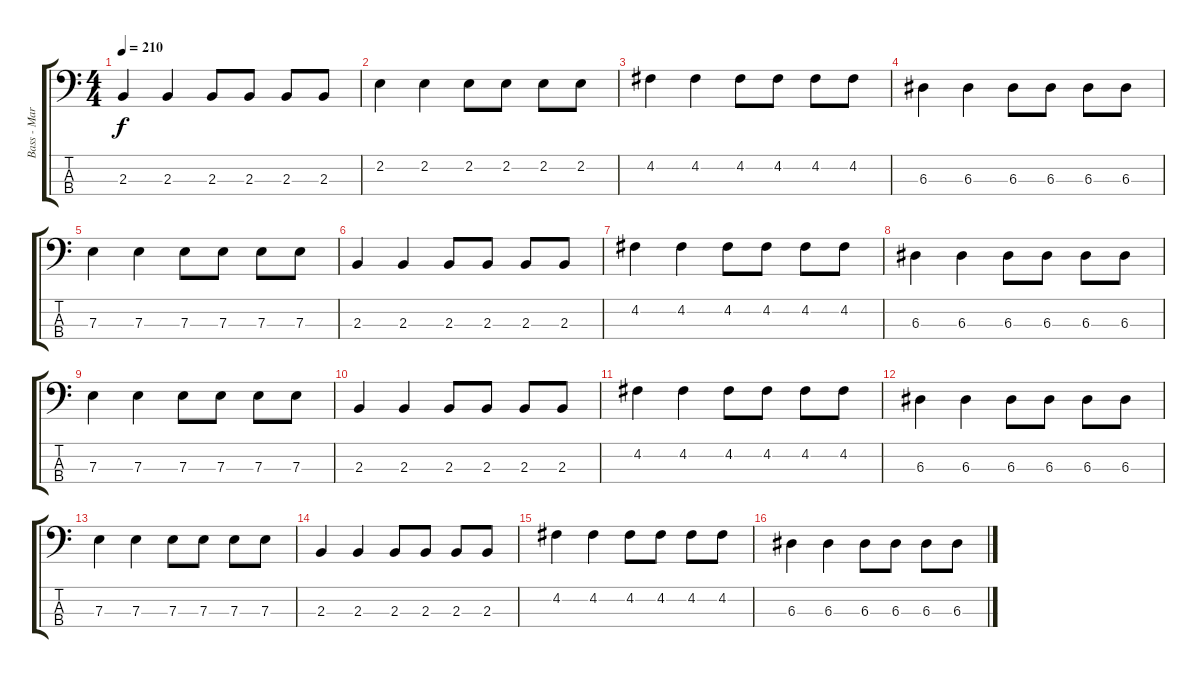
\track ("Bass - Mark Alan Hoppus" "Bass - Mar") {instrument electricbassfinger}
\staff {score tabs}
\tuning (G2 D2 A1 E1) {hide}
\ts (4 4)
\tempo 210
\clef f4
\ks c
2.3.4{dy f} 2.3.4 2.3.8 2.3.8 2.3.8 2.3.8 |
2.2.4 2.2.4 2.2.8 2.2.8 2.2.8 2.2.8 |
4.2.4 4.2.4 4.2.8 4.2.8 4.2.8 4.2.8 |
6.3.4 6.3.4 6.3.8 6.3.8 6.3.8 6.3.8 |
7.3.4 7.3.4 7.3.8 7.3.8 7.3.8 7.3.8 |
2.3.4 2.3.4 2.3.8 2.3.8 2.3.8 2.3.8 |
4.2.4 4.2.4 4.2.8 4.2.8 4.2.8 4.2.8 |
6.3.4 6.3.4 6.3.8 6.3.8 6.3.8 6.3.8 |
7.3.4 7.3.4 7.3.8 7.3.8 7.3.8 7.3.8 |
2.3.4 2.3.4 2.3.8 2.3.8 2.3.8 2.3.8 |
4.2.4 4.2.4 4.2.8 4.2.8 4.2.8 4.2.8 |
6.3.4 6.3.4 6.3.8 6.3.8 6.3.8 6.3.8 |
7.3.4 7.3.4 7.3.8 7.3.8 7.3.8 7.3.8 |
2.3.4 2.3.4 2.3.8 2.3.8 2.3.8 2.3.8 |
4.2.4 4.2.4 4.2.8 4.2.8 4.2.8 4.2.8 |
6.3.4 6.3.4 6.3.8 6.3.8 6.3.8 6.3.8
